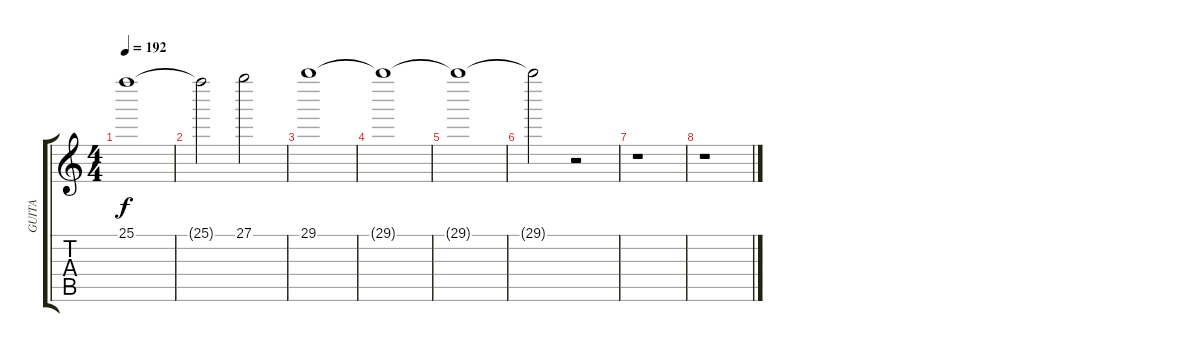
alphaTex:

\track ("     GUITAR" "     GUITA") {instrument distortionguitar}
\staff {score tabs}
\tuning (E4 B3 G3 D3 A2 E2) {hide}
\ts (4 4)
\tempo 192
\clef g2
\ks c
25.1{t}.1{dy f} |
25.1{t}.2 27.1.2{volume 4} |
29.1.1{volume 4} |
29.1{t}.1 |
29.1{t}.1 |
29.1{t}.2 r.2{volume 2} |
r.1{volume 2} |
r.1
